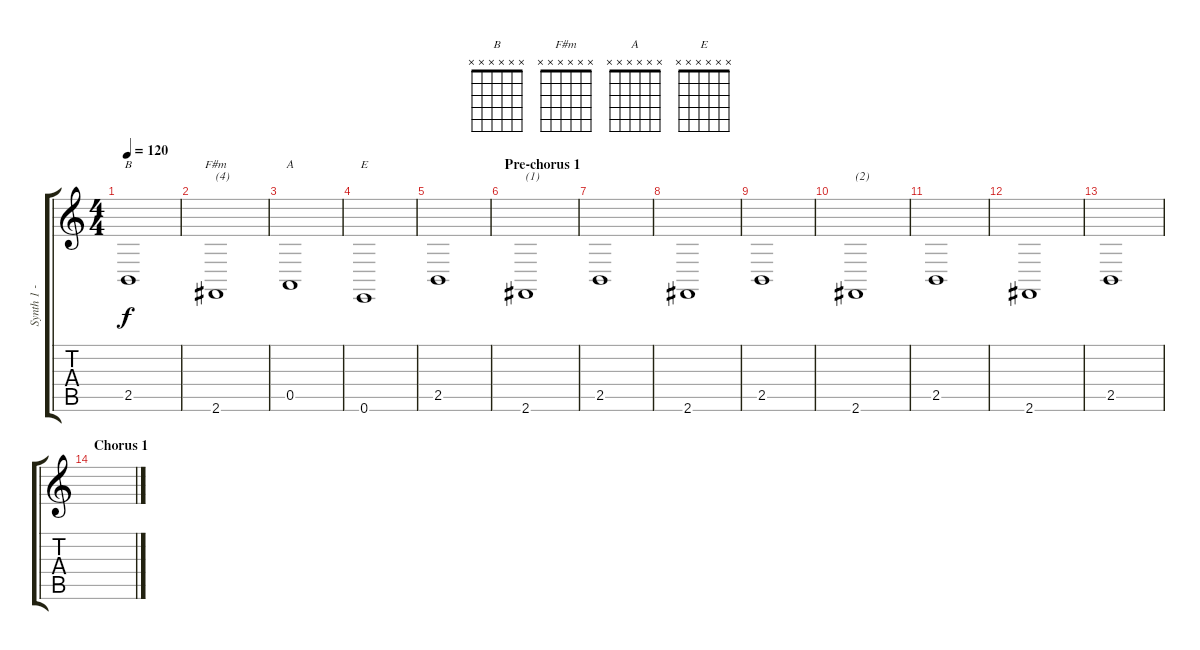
\track ("Synth 1 - low chords" "Synth 1 - ") {instrument synthstrings1}
\staff {score tabs}
\tuning (E4 B3 G3 D3 A2 E2) {hide}
\chord ("B" x x x x x x)
\chord ("F#m" x x x x x x)
\chord ("A" x x x x x x)
\chord ("E" x x x x x x)
\ts (4 4)
\tempo 120
\clef g2
\ks c
2.5.1{ch "B" dy f} |
2.6.1{ch "F#m" txt "(4)"} |
0.5.1{ch "A"} |
0.6.1{ch "E"} |
2.5.1 |
\section ("" "Pre-chorus 1")
2.6.1{txt "(1)"} |
2.5.1 |
2.6.1 |
2.5.1 |
2.6.1{txt "(2)"} |
2.5.1 |
2.6.1 |
2.5.1 |
\section ("" "Chorus 1")
